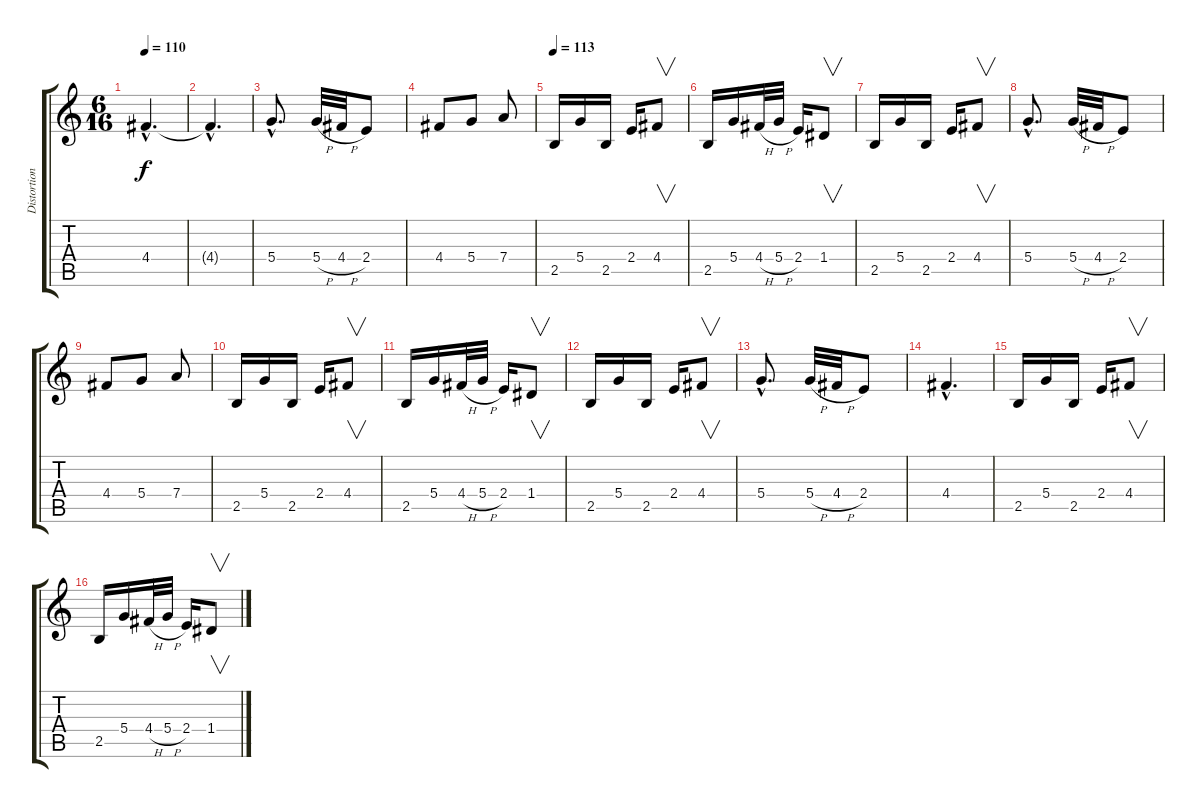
\track ("Distortion Guitar 3" "Distortion") {instrument distortionguitar}
\staff {score tabs}
\tuning (E4 B3 G3 D3 A2 E2) {hide}
\ts (6 16)
\tempo 110
\clef g2
\ks c
4.4{hac}.4{d dy f} |
4.4{hac t}.4{d} |
5.4{hac}.8{d} 5.4{h}.32 4.4{h}.32 2.4.8 |
4.4.8 5.4.8 7.4.8 |
\tempo 113
2.5.16 5.4.16 2.5.16 2.4.16 4.4.8{v} |
2.5.16 5.4.16 4.4{h}.32 5.4{h}.32 2.4.16 1.4.8{v} |
2.5.16 5.4.16 2.5.16 2.4.16 4.4.8{v} |
5.4{hac}.8{d} 5.4{h}.32 4.4{h}.32 2.4.8 |
4.4.8 5.4.8 7.4.8 |
2.5.16 5.4.16 2.5.16 2.4.16 4.4.8{v} |
2.5.16 5.4.16 4.4{h}.32 5.4{h}.32 2.4.16 1.4.8{v} |
2.5.16 5.4.16 2.5.16 2.4.16 4.4.8{v} |
5.4{hac}.8{d} 5.4{h}.32 4.4{h}.32 2.4.8 |
4.4{hac}.4{d} |
2.5.16 5.4.16 2.5.16 2.4.16 4.4.8{v} |
2.5.16 5.4.16 4.4{h}.32 5.4{h}.32 2.4.16 1.4.8{v}
